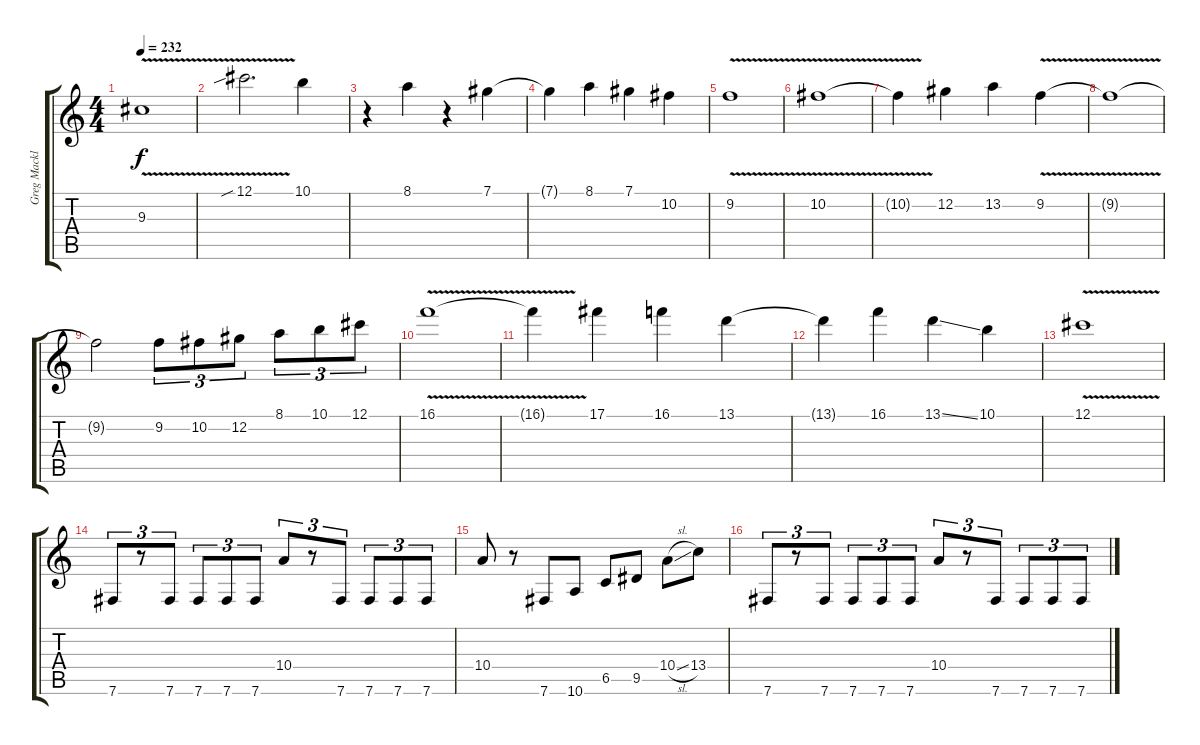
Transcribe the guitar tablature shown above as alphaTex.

\track ("Greg Macklin" "Greg Mackl") {instrument distortionguitar}
\staff {score tabs}
\tuning (Db4 Ab3 E3 B2 Gb2 B1) {hide}
\ts (4 4)
\tempo 232
\clef g2
\ks c
9.3{v}.1{dy f} |
12.1{v sib}.2{d} 10.1.4 |
r.4 8.1.4 r.4 7.1.4 |
7.1{t}.4 8.1.4 7.1.4 10.2.4 |
9.2{v}.1 |
10.2{v}.1 |
10.2{t}.4 12.2.4 13.2.4 9.2{v}.4 |
9.2{t}.1 |
9.2{t}.2 9.2.8{tu (3 2)} 10.2.8{tu (3 2)} 12.2.8{tu (3 2)} 8.1.8{tu (3 2)} 10.1.8{tu (3 2)} 12.1.8{tu (3 2)} |
16.1{v}.1 |
16.1{t}.4 17.1.4 16.1.4 13.1.4 |
13.1{t}.4 16.1.4 13.1{ss}.4 10.1.4 |
12.1{v}.1 |
7.6.8{tu (3 2)} r.8{tu (3 2)} 7.6.8{tu (3 2)} 7.6.8{tu (3 2)} 7.6.8{tu (3 2)} 7.6.8{tu (3 2)} 10.4.8{tu (3 2)} r.8{tu (3 2)} 7.6.8{tu (3 2)} 7.6.8{tu (3 2)} 7.6.8{tu (3 2)} 7.6.8{tu (3 2)} |
10.4.8 r.8 7.6.8 10.6.8 6.5.8 9.5.8 10.4{sl}.8 13.4.8 |
7.6.8{tu (3 2)} r.8{tu (3 2)} 7.6.8{tu (3 2)} 7.6.8{tu (3 2)} 7.6.8{tu (3 2)} 7.6.8{tu (3 2)} 10.4.8{tu (3 2)} r.8{tu (3 2)} 7.6.8{tu (3 2)} 7.6.8{tu (3 2)} 7.6.8{tu (3 2)} 7.6.8{tu (3 2)}
